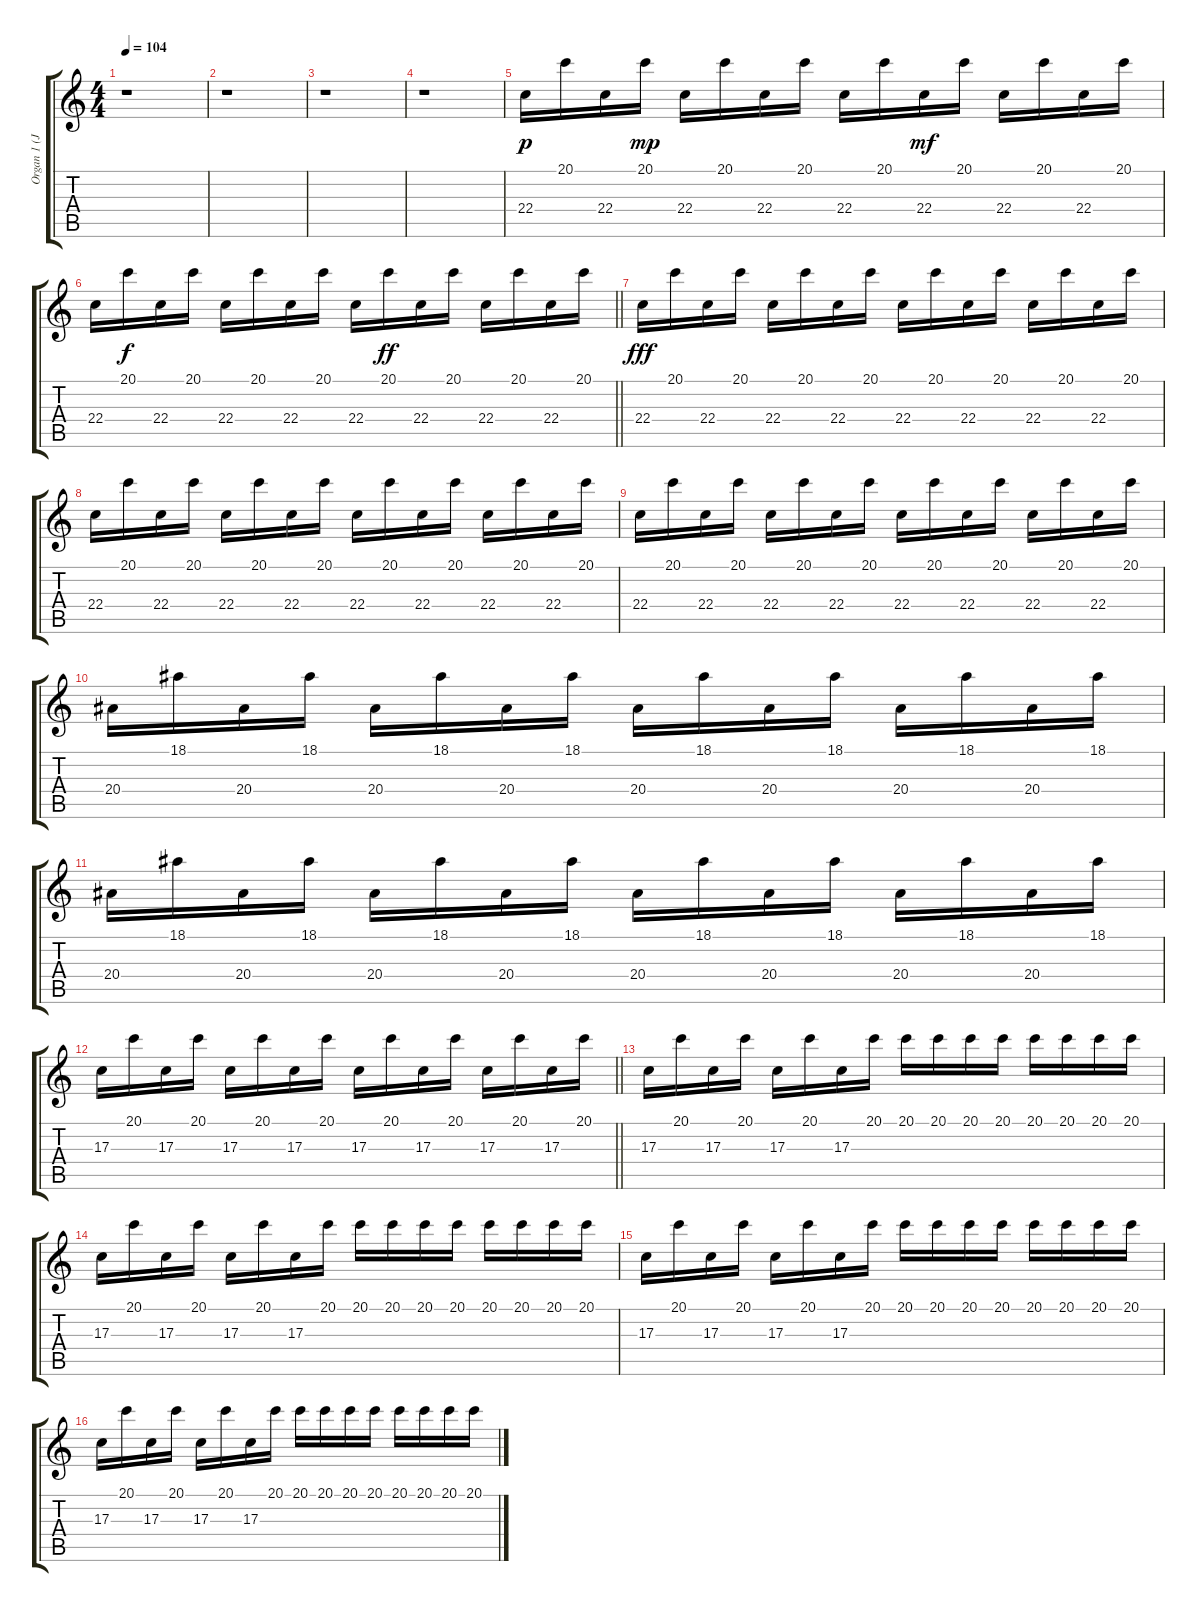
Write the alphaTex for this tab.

\track ("Organ 1 (John Linnell)" "Organ 1 (J") {instrument drawbarorgan}
\staff {score tabs}
\tuning (E4 B3 G3 D3 A2 E2) {hide}
\ts (4 4)
\tempo 104
\clef g2
\ks c
r.1{dy p instrument drawbarorgan} |
r.1 |
r.1 |
r.1 |
22.4.16 20.1.16 22.4.16 20.1.16{dy mp} 22.4.16 20.1.16 22.4.16 20.1.16 22.4.16 20.1.16 22.4.16{dy mf} 20.1.16 22.4.16 20.1.16 22.4.16 20.1.16 |
\barLineRight lightlight
22.4.16 20.1.16{dy f} 22.4.16 20.1.16 22.4.16 20.1.16 22.4.16 20.1.16 22.4.16 20.1.16{dy ff} 22.4.16 20.1.16 22.4.16 20.1.16 22.4.16 20.1.16 |
22.4.16{dy fff} 20.1.16 22.4.16 20.1.16 22.4.16 20.1.16 22.4.16 20.1.16 22.4.16 20.1.16 22.4.16 20.1.16 22.4.16 20.1.16 22.4.16 20.1.16 |
22.4.16 20.1.16 22.4.16 20.1.16 22.4.16 20.1.16 22.4.16 20.1.16 22.4.16 20.1.16 22.4.16 20.1.16 22.4.16 20.1.16 22.4.16 20.1.16 |
22.4.16 20.1.16 22.4.16 20.1.16 22.4.16 20.1.16 22.4.16 20.1.16 22.4.16 20.1.16 22.4.16 20.1.16 22.4.16 20.1.16 22.4.16 20.1.16 |
20.4.16 18.1.16 20.4.16 18.1.16 20.4.16 18.1.16 20.4.16 18.1.16 20.4.16 18.1.16 20.4.16 18.1.16 20.4.16 18.1.16 20.4.16 18.1.16 |
20.4.16 18.1.16 20.4.16 18.1.16 20.4.16 18.1.16 20.4.16 18.1.16 20.4.16 18.1.16 20.4.16 18.1.16 20.4.16 18.1.16 20.4.16 18.1.16 |
\barLineRight lightlight
17.3.16 20.1.16 17.3.16 20.1.16 17.3.16 20.1.16 17.3.16 20.1.16 17.3.16 20.1.16 17.3.16 20.1.16 17.3.16 20.1.16 17.3.16 20.1.16 |
17.3.16 20.1.16 17.3.16 20.1.16 17.3.16 20.1.16 17.3.16 20.1.16 20.1.16 20.1.16 20.1.16 20.1.16 20.1.16 20.1.16 20.1.16 20.1.16 |
17.3.16 20.1.16 17.3.16 20.1.16 17.3.16 20.1.16 17.3.16 20.1.16 20.1.16 20.1.16 20.1.16 20.1.16 20.1.16 20.1.16 20.1.16 20.1.16 |
17.3.16 20.1.16 17.3.16 20.1.16 17.3.16 20.1.16 17.3.16 20.1.16 20.1.16 20.1.16 20.1.16 20.1.16 20.1.16 20.1.16 20.1.16 20.1.16 |
17.3.16 20.1.16 17.3.16 20.1.16 17.3.16 20.1.16 17.3.16 20.1.16 20.1.16 20.1.16 20.1.16 20.1.16 20.1.16 20.1.16 20.1.16 20.1.16
